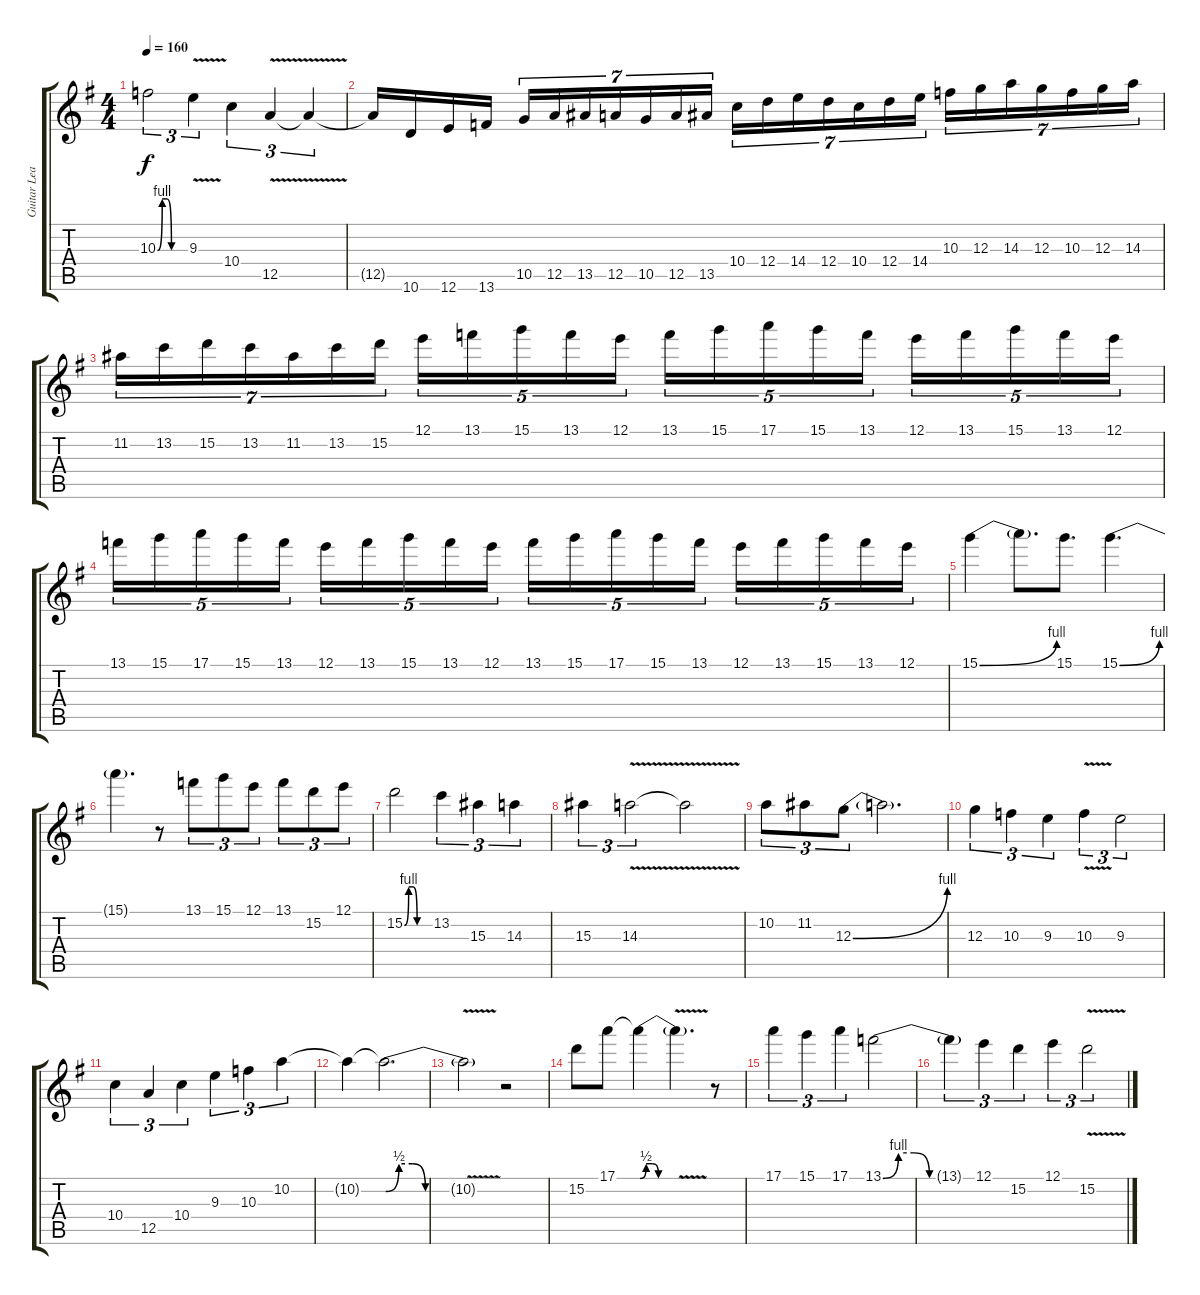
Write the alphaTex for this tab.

\track ("Guitar Lead" "Guitar Lea") {instrument distortionguitar}
\staff {score tabs}
\tuning (E4 B3 G3 D3 A2 E2) {hide}
\ts (4 4)
\tempo 160
\clef g2
\ks g
10.3{be (custom 0 0 10 4 20 4 30 0 60 0)}.2{tu (3 2) dy f} 9.3{v}.4{tu (3 2)} 10.4.4{tu (3 2)} 12.5{v}.4{tu (3 2)} 12.5{t}.4{tu (3 2)} |
12.5{t}.16 10.6.16 12.6.16 13.6.16 10.5.16{tu (7 4)} 12.5.16{tu (7 4)} 13.5.16{tu (7 4)} 12.5.16{tu (7 4)} 10.5.16{tu (7 4)} 12.5.16{tu (7 4)} 13.5.16{tu (7 4)} 10.4.16{tu (7 4)} 12.4.16{tu (7 4)} 14.4.16{tu (7 4)} 12.4.16{tu (7 4)} 10.4.16{tu (7 4)} 12.4.16{tu (7 4)} 14.4.16{tu (7 4)} 10.3.16{tu (7 4)} 12.3.16{tu (7 4)} 14.3.16{tu (7 4)} 12.3.16{tu (7 4)} 10.3.16{tu (7 4)} 12.3.16{tu (7 4)} 14.3.16{tu (7 4)} |
11.2.16{tu (7 4)} 13.2.16{tu (7 4)} 15.2.16{tu (7 4)} 13.2.16{tu (7 4)} 11.2.16{tu (7 4)} 13.2.16{tu (7 4)} 15.2.16{tu (7 4)} 12.1.16{tu (5 4)} 13.1.16{tu (5 4)} 15.1.16{tu (5 4)} 13.1.16{tu (5 4)} 12.1.16{tu (5 4)} 13.1.16{tu (5 4)} 15.1.16{tu (5 4)} 17.1.16{tu (5 4)} 15.1.16{tu (5 4)} 13.1.16{tu (5 4)} 12.1.16{tu (5 4)} 13.1.16{tu (5 4)} 15.1.16{tu (5 4)} 13.1.16{tu (5 4)} 12.1.16{tu (5 4)} |
13.1.16{tu (5 4)} 15.1.16{tu (5 4)} 17.1.16{tu (5 4)} 15.1.16{tu (5 4)} 13.1.16{tu (5 4)} 12.1.16{tu (5 4)} 13.1.16{tu (5 4)} 15.1.16{tu (5 4)} 13.1.16{tu (5 4)} 12.1.16{tu (5 4)} 13.1.16{tu (5 4)} 15.1.16{tu (5 4)} 17.1.16{tu (5 4)} 15.1.16{tu (5 4)} 13.1.16{tu (5 4)} 12.1.16{tu (5 4)} 13.1.16{tu (5 4)} 15.1.16{tu (5 4)} 13.1.16{tu (5 4)} 12.1.16{tu (5 4)} |
15.1{be (bend 0 0 60 4)}.4 15.1{t}.8{d} 15.1.8{d} 15.1{be (bend 0 0 60 4)}.4{d} |
15.1{t}.4{d} r.8 13.1.8{tu (3 2)} 15.1.8{tu (3 2)} 12.1.8{tu (3 2)} 13.1.8{tu (3 2)} 15.2.8{tu (3 2)} 12.1.8{tu (3 2)} |
15.2{be (custom 0 0 10 4 20 4 30 0 60 0)}.2 13.2.4{tu (3 2)} 15.3.4{tu (3 2)} 14.3.4{tu (3 2)} |
15.3.4{tu (3 2)} 14.3{v}.2{tu (3 2)} 14.3{t}.2 |
10.2.8{tu (3 2)} 11.2.8{tu (3 2)} 12.3{be (bend 0 0 60 4)}.8{tu (3 2)} 12.3{t}.2{d} |
12.3.4{tu (3 2)} 10.3.4{tu (3 2)} 9.3.4{tu (3 2)} 10.3{v}.4{tu (3 2)} 9.3.2{tu (3 2)} |
10.4.4{tu (3 2)} 12.5.4{tu (3 2)} 10.4.4{tu (3 2)} 9.3.4{tu (3 2)} 10.3.4{tu (3 2)} 10.2.4{tu (3 2)} |
10.2{t}.4 10.2{be (custom 0 0 10 2 20 2 30 0 60 0) t}.2{d} |
10.2{v t}.2 r.2 |
15.2.8 17.1.8 17.1{be (custom 0 0 10 2 20 2 30 0 60 0) t}.4 17.1{v t}.4{d} r.8 |
17.1.4{tu (3 2)} 15.1.4{tu (3 2)} 17.1.4{tu (3 2)} 13.1{be (custom 0 0 10 4 20 4 30 0 60 0)}.2 |
13.1{t}.4{tu (3 2)} 12.1.4{tu (3 2)} 15.2.4{tu (3 2)} 12.1.4{tu (3 2)} 15.2{v}.2{tu (3 2)}
